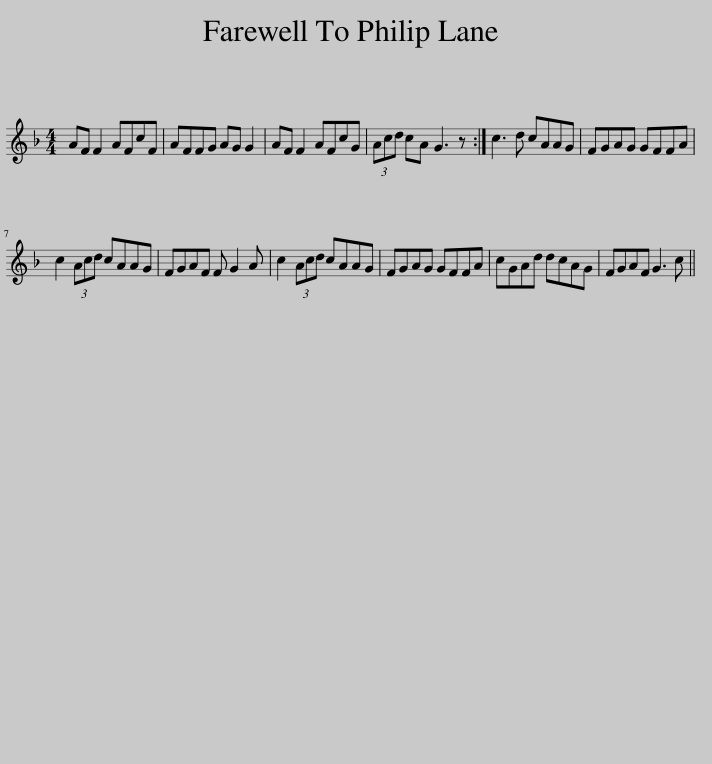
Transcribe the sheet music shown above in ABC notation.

X:1
L:1/8
M:4/4
I:linebreak $
K:F
V:1 treble
V:1
 AF F2 AFcF | AFFG AG G2 | AF F2 AFcG | (3Acd cA G3 z :| c3 d cAAG | %5
 FGAG GFFA |$ c2 (3Acd cAAG | FGAF F G2 A | c2 (3Acd cAAG | FGAG GFFA | %10
 cGAd dcAG | FGAF G3 c || %12
